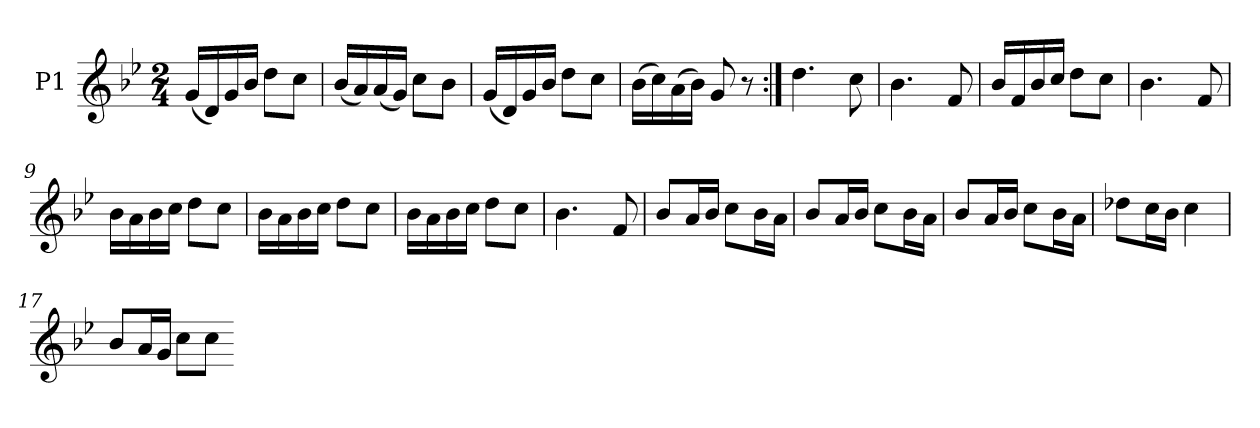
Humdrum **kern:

**kern
*part1
*staff1
*I"P1
*clefG2
*k[b-e-]
*g:
*M2/4
=1
(16gLL
16d)
16g
16b-JJ
8ddL
8ccJ
=2
(16b-LL
16a)
(16a
16gJJ)
8ccL
8b-J
=3
(16gLL
16d)
16g
16b-JJ
8ddL
8ccJ
=4
(16b-LL
16cc)
(16a
16b-JJ)
8g
8r
=5:|!
4.dd
8cc
=6
4.b-
8f
=7
16b-LL
16f
16b-
16ccJJ
8ddL
8ccJ
=8
4.b-
8f
=9
16b-LL
16a
16b-
16ccJJ
8ddL
8ccJ
=10
16b-LL
16a
16b-
16ccJJ
8ddL
8ccJ
=11
16b-LL
16a
16b-
16ccJJ
8ddL
8ccJ
=12
4.b-
8f
=13
8b-L
16aL
16b-JJ
8ccL
16b-L
16aJJ
=14
8b-L
16aL
16b-JJ
8ccL
16b-L
16aJJ
=15
8b-L
16aL
16b-JJ
8ccL
16b-L
16aJJ
=16
8dd-XL
16ccL
16b-JJ
4cc
=17
8b-L
16aL
16gJJ
8ccL
8ccJ
=-
*-
